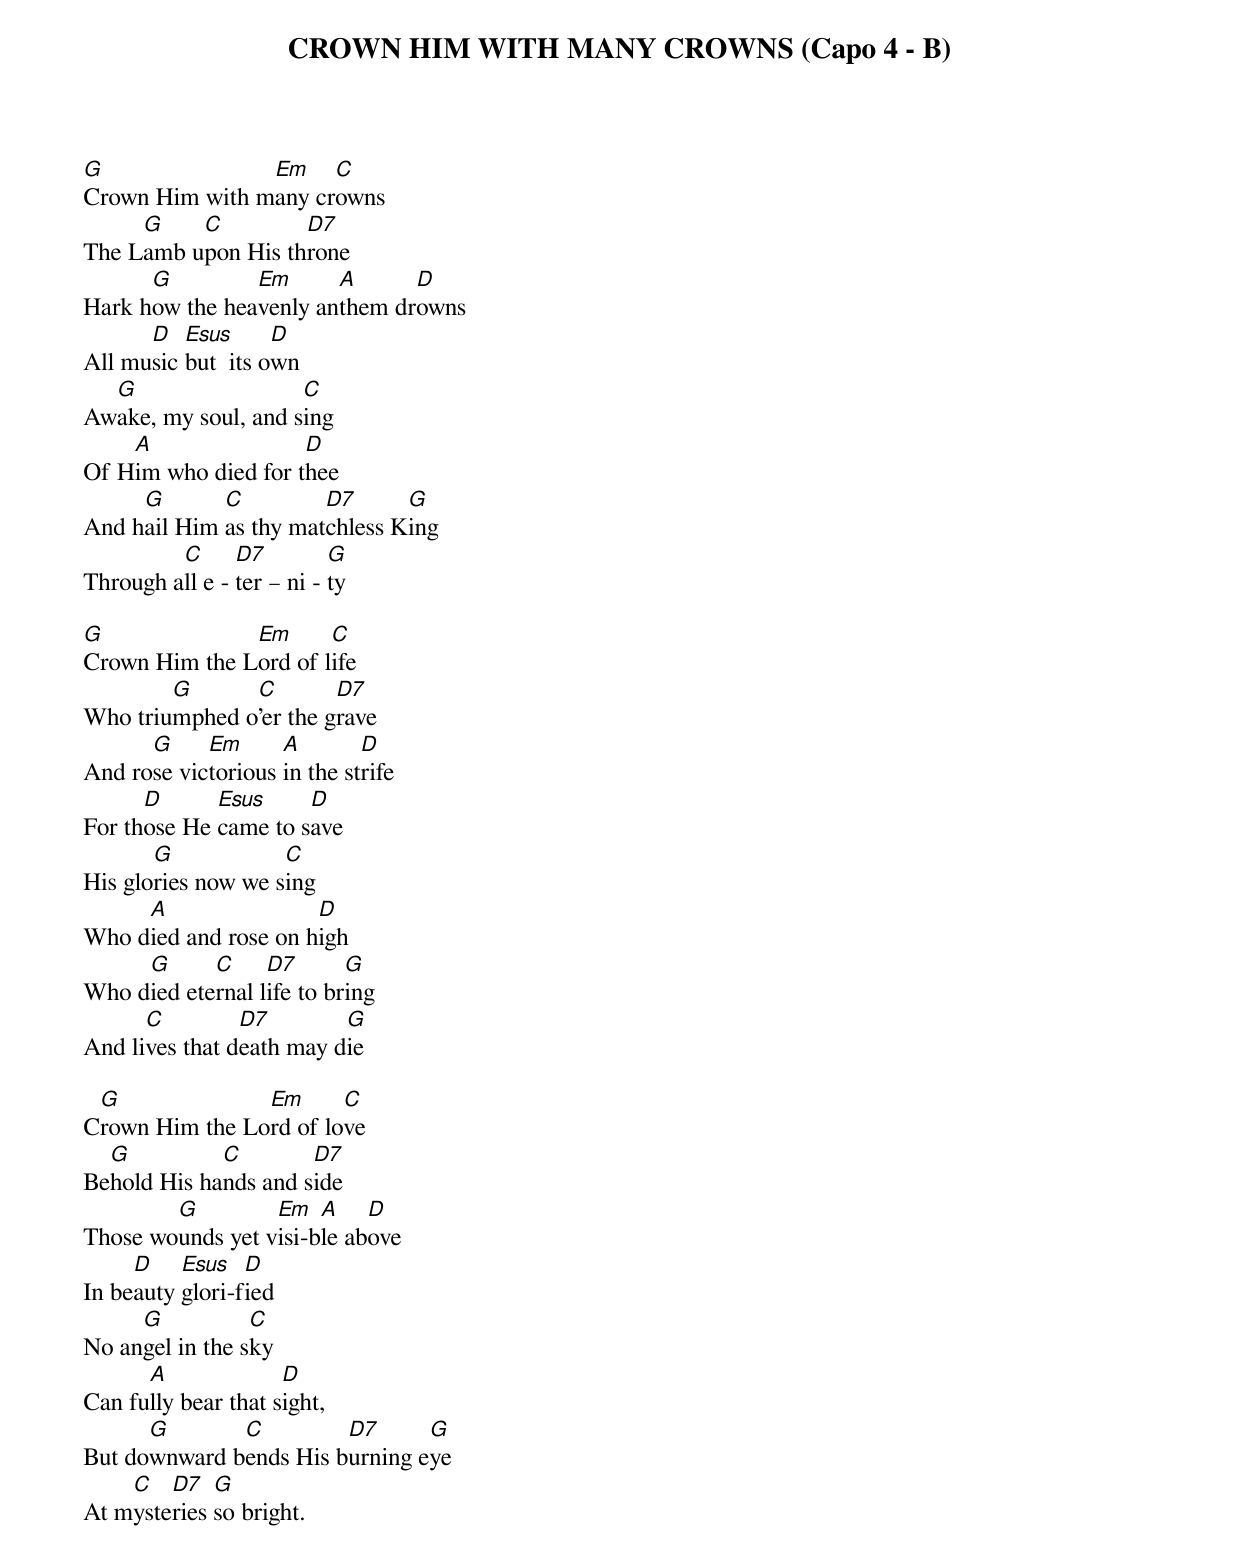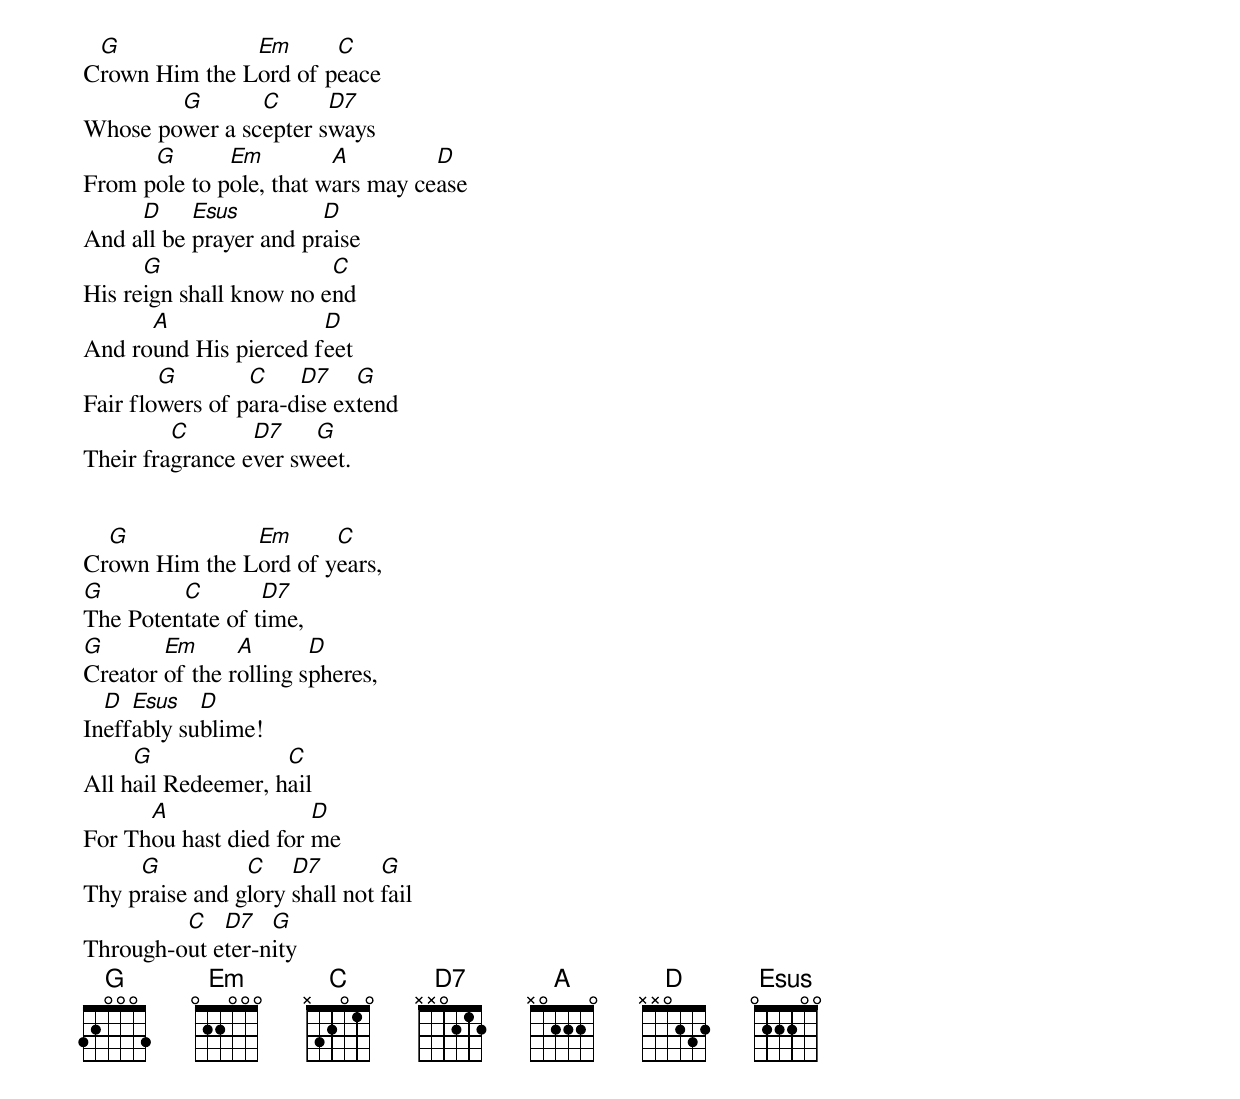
CROWN HIM WITH MANY CROWNS (Capo 4 - B)

G               Em    C
Crown Him with many crowns
     G    C         D7
The Lamb upon His throne
      G         Em      A      D
Hark how the heavenly anthem drowns
      D   Esus      D
All music but  its own
  G                  C
Awake, my soul, and sing
    A                D
Of Him who died for thee
     G       C         D7      G
And hail Him as thy matchless King
         C      D7         G
Through all e - ter – ni - ty

G              Em      C
Crown Him the Lord of life
        G      C        D7
Who triumphed o’er the grave
      G     Em      A        D
And rose victorious in the strife
      D      Esus     D
For those He came to save
       G            C
His glories now we sing
     A                D
Who died and rose on high
     G      C     D7       G
Who died eternal life to bring
      C         D7        G
And lives that death may die

 G              Em      C
Crown Him the Lord of love
  G          C        D7
Behold His hands and side
        G         Em   A    D
Those wounds yet visi-ble above
     D    Esus   D
In beauty glori-fied
     G           C
No angel in the sky
      A              D
Can fully bear that sight,
      G       C         D7      G
But downward bends His burning eye
    C   D7   G
At mysteries so bright.







 G             Em      C
Crown Him the Lord of peace
        G       C      D7
Whose power a scepter sways
      G       Em         A         D
From pole to pole, that wars may cease
     D     Esus         D
And all be prayer and praise
      G                  C
His reign shall know no end
      A                D
And round His pierced feet
        G        C    D7    G
Fair flowers of para-dise extend
         C       D7    G
Their fragrance ever sweet.


  G            Em      C
Crown Him the Lord of years,
G        C        D7
The Potentate of time,
G       Em      A       D
Creator of the rolling spheres,
  D  Esus   D
Ineffably sublime!
     G              C
All hail Redeemer, hail
      A                D
For Thou hast died for me
     G          C    D7        G
Thy praise and glory shall not fail
         C   D7   G
Through-out eter-nity
